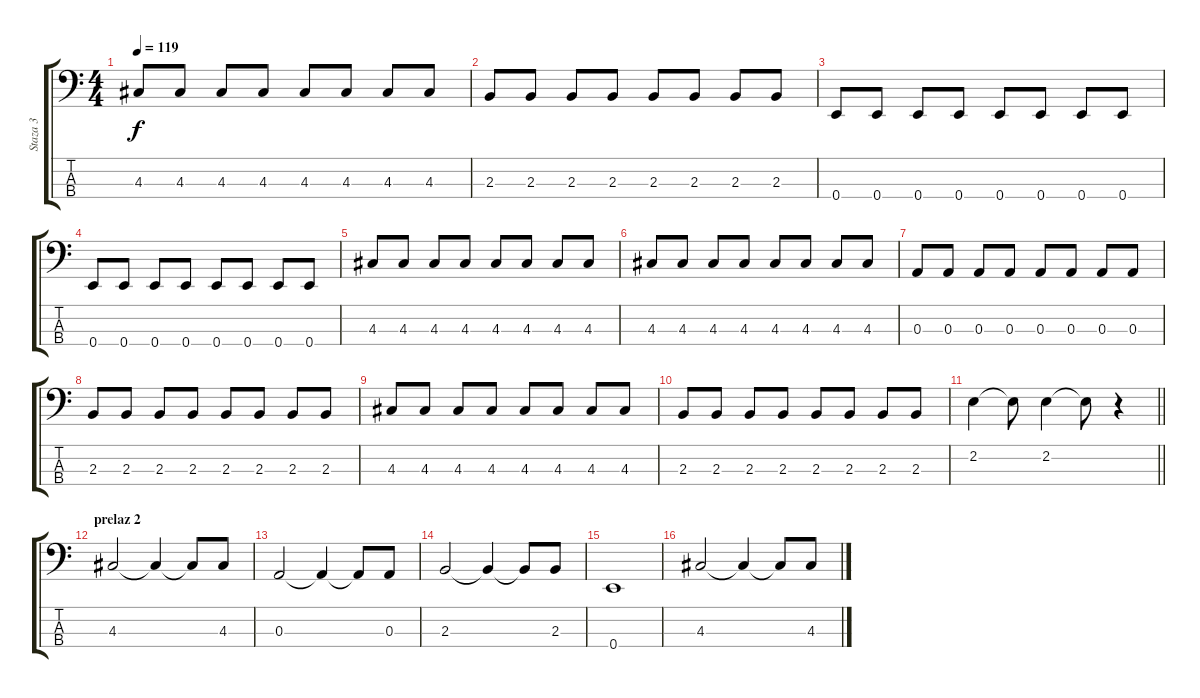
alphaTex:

\track ("Staza 3" "Staza 3") {instrument electricbassfinger}
\staff {score tabs}
\tuning (G2 D2 A1 E1) {hide}
\ts (4 4)
\tempo 119
\clef f4
\ks c
4.3.8{dy f} 4.3.8 4.3.8 4.3.8 4.3.8 4.3.8 4.3.8 4.3.8 |
2.3.8 2.3.8 2.3.8 2.3.8 2.3.8 2.3.8 2.3.8 2.3.8 |
0.4.8 0.4.8 0.4.8 0.4.8 0.4.8 0.4.8 0.4.8 0.4.8 |
0.4.8 0.4.8 0.4.8 0.4.8 0.4.8 0.4.8 0.4.8 0.4.8 |
4.3.8 4.3.8 4.3.8 4.3.8 4.3.8 4.3.8 4.3.8 4.3.8 |
4.3.8 4.3.8 4.3.8 4.3.8 4.3.8 4.3.8 4.3.8 4.3.8 |
0.3.8 0.3.8 0.3.8 0.3.8 0.3.8 0.3.8 0.3.8 0.3.8 |
2.3.8 2.3.8 2.3.8 2.3.8 2.3.8 2.3.8 2.3.8 2.3.8 |
4.3.8 4.3.8 4.3.8 4.3.8 4.3.8 4.3.8 4.3.8 4.3.8 |
2.3.8 2.3.8 2.3.8 2.3.8 2.3.8 2.3.8 2.3.8 2.3.8 |
\barLineRight lightlight
2.2.4 2.2{t}.8 2.2.4 2.2{t}.8 r.4 |
\section ("" "prelaz 2")
4.3.2 4.3{t}.4 4.3{t}.8 4.3.8 |
0.3.2 0.3{t}.4 0.3{t}.8 0.3.8 |
2.3.2 2.3{t}.4 2.3{t}.8 2.3.8 |
0.4.1 |
4.3.2 4.3{t}.4 4.3{t}.8 4.3.8
